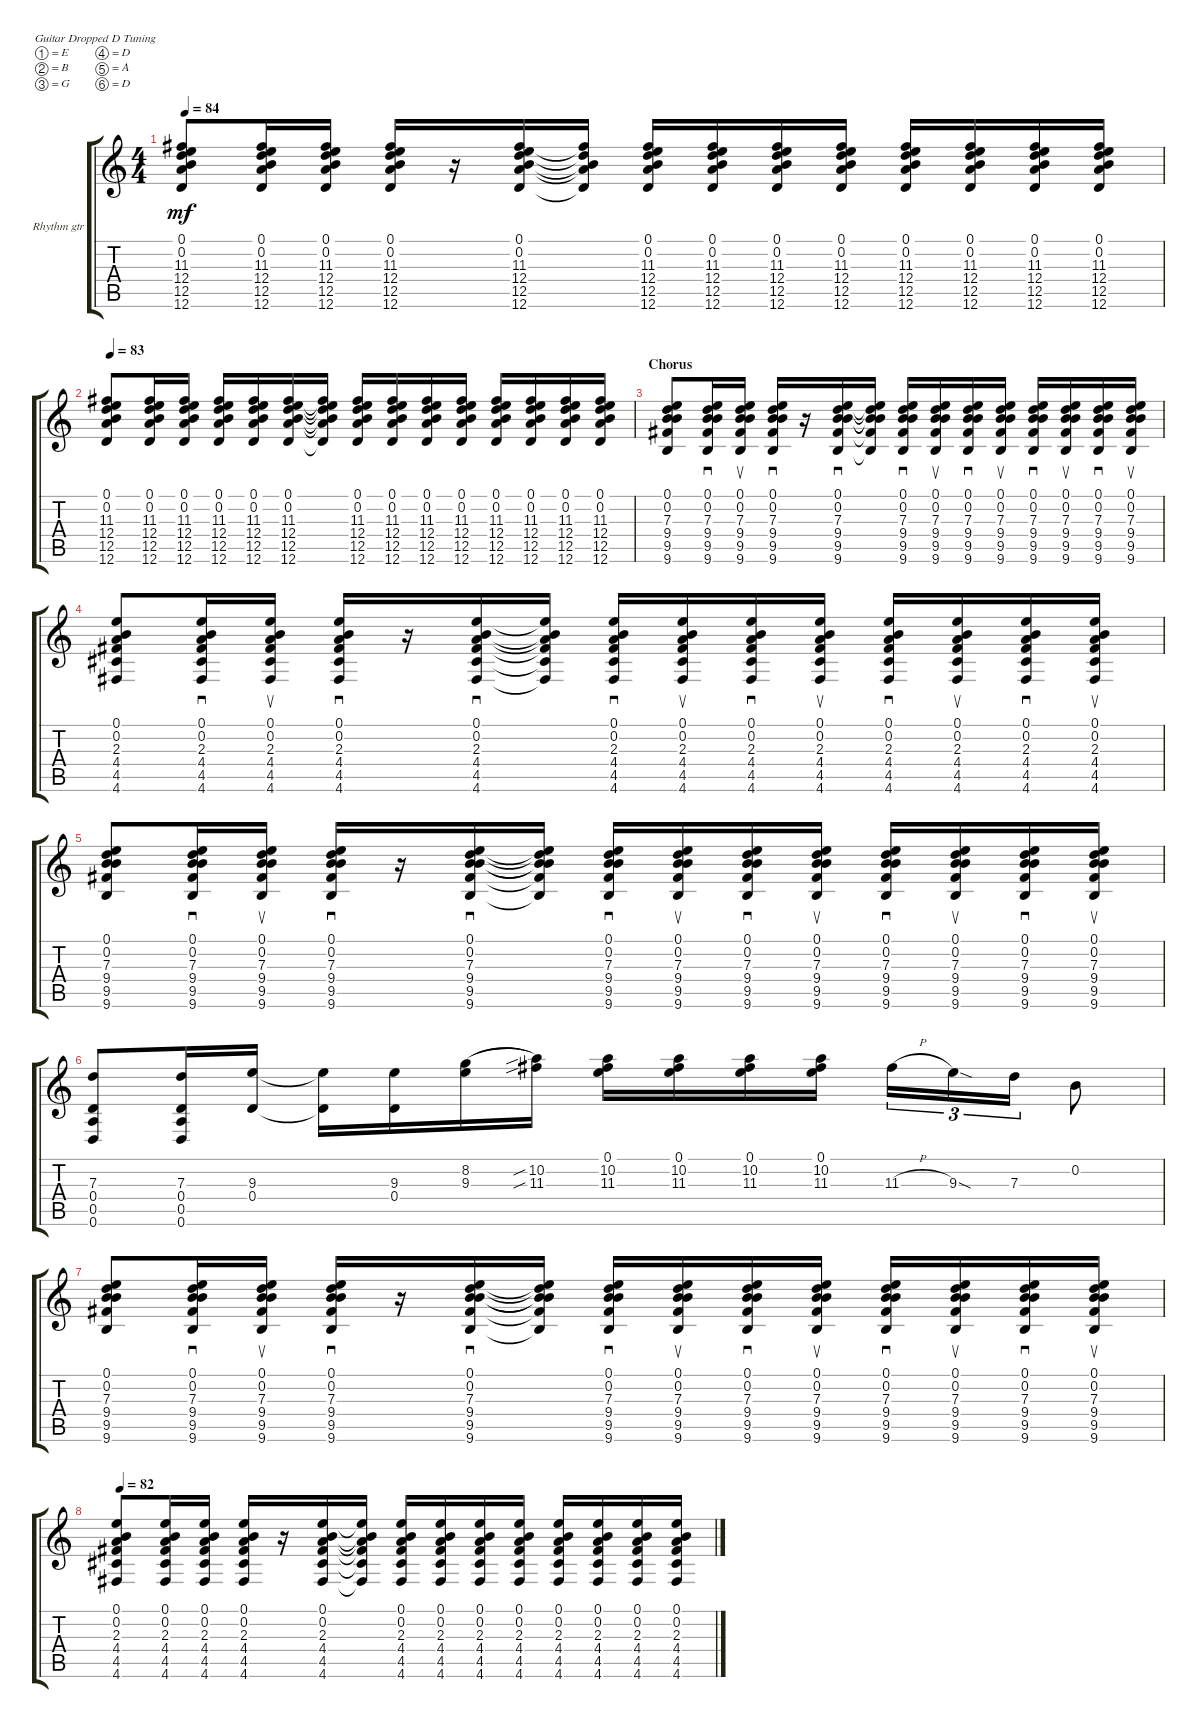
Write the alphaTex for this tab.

\bracketExtendMode groupsimilarinstruments
\firstSystemTrackNameOrientation horizontal
\otherSystemsTrackNameOrientation horizontal
\track ("Rhythm gtr. (clean) - Gary Lucas" "Rhythm gtr") {instrument electricguitarclean}
\staff {score tabs}
\tuning (E4 B3 G3 D3 A2 D2)
\ts (4 4)
\tempo 84
\clef g2
\ks c
(12.6 12.5 12.4 11.3 0.2 0.1).8{dy mf} (12.6 12.5 12.4 11.3 0.2 0.1).16 (12.6 12.5 12.4 11.3 0.2 0.1).16 (12.6 12.5 12.4 11.3 0.2 0.1).16 r.16 (12.6 12.5 12.4 11.3 0.2 0.1).16 (12.6{t} 12.5{t} 12.4{t} 11.3{t} 0.2{t}).16 (12.6 12.5 12.4 11.3 0.2 0.1).16 (12.6 12.5 12.4 11.3 0.2 0.1).16 (12.6 12.5 12.4 11.3 0.2 0.1).16 (12.6 12.5 12.4 11.3 0.2 0.1).16 (12.6 12.5 12.4 11.3 0.2 0.1).16 (12.6 12.5 12.4 11.3 0.2 0.1).16 (12.6 12.5 12.4 11.3 0.2 0.1).16 (12.6 12.5 12.4 11.3 0.2 0.1).16 |
\tempo 83
(12.6 12.5 12.4 11.3 0.2 0.1).8 (12.6 12.5 12.4 11.3 0.2 0.1).16 (12.6 12.5 12.4 11.3 0.2 0.1).16 (12.6 12.5 12.4 11.3 0.2 0.1).16 (12.6 12.5 12.4 11.3 0.2 0.1).16 (12.6 12.5 12.4 11.3 0.2 0.1).16 (12.6{t} 12.5{t} 12.4{t} 11.3{t} 0.2{t} 0.1{t}).16 (12.6 12.5 12.4 11.3 0.2 0.1).16 (12.6 12.5 12.4 11.3 0.2 0.1).16 (12.6 12.5 12.4 11.3 0.2 0.1).16 (12.6 12.5 12.4 11.3 0.2 0.1).16 (12.6 12.5 12.4 11.3 0.2 0.1).16 (12.6 12.5 12.4 11.3 0.2 0.1).16 (12.6 12.5 12.4 11.3 0.2 0.1).16 (12.6 12.5 12.4 11.3 0.2 0.1).16 |
\section ("" "Chorus")
(9.6 9.5 9.4 7.3 0.2 0.1).8 (9.6 9.5 9.4 7.3 0.2 0.1).16{sd} (9.6 9.5 9.4 7.3 0.2 0.1).16{su} (9.6 9.5 9.4 7.3 0.2 0.1).16{sd} r.16 (9.6 9.5 9.4 7.3 0.2 0.1).16{sd} (9.6{t} 9.5{t} 9.4{t} 7.3{t} 0.2{t} 0.1{t}).16 (9.6 9.5 9.4 7.3 0.2 0.1).16{sd} (9.6 9.5 9.4 7.3 0.2 0.1).16{su} (9.6 9.5 9.4 7.3 0.2 0.1).16{sd} (9.6 9.5 9.4 7.3 0.2 0.1).16{su} (9.6 9.5 9.4 7.3 0.2 0.1).16{sd} (9.6 9.5 9.4 7.3 0.2 0.1).16{su} (9.6 9.5 9.4 7.3 0.2 0.1).16{sd} (9.6 9.5 9.4 7.3 0.2 0.1).16{su} |
(4.6 4.5 4.4 2.3 0.2 0.1).8 (4.6 4.5 4.4 2.3 0.2 0.1).16{sd} (4.6 4.5 4.4 2.3 0.2 0.1).16{su} (4.6 4.5 4.4 2.3 0.2 0.1).16{sd} r.16 (4.6 4.5 4.4 2.3 0.2 0.1).16{sd} (4.6{t} 4.5{t} 4.4{t} 2.3{t} 0.2{t} 0.1{t}).16 (4.6 4.5 4.4 2.3 0.2 0.1).16{sd} (4.6 4.5 4.4 2.3 0.2 0.1).16{su} (4.6 4.5 4.4 2.3 0.2 0.1).16{sd} (4.6 4.5 4.4 2.3 0.2 0.1).16{su} (4.6 4.5 4.4 2.3 0.2 0.1).16{sd} (4.6 4.5 4.4 2.3 0.2 0.1).16{su} (4.6 4.5 4.4 2.3 0.2 0.1).16{sd} (4.6 4.5 4.4 2.3 0.2 0.1).16{su} |
(9.6 9.5 9.4 7.3 0.2 0.1).8 (9.6 9.5 9.4 7.3 0.2 0.1).16{sd} (9.6 9.5 9.4 7.3 0.2 0.1).16{su} (9.6 9.5 9.4 7.3 0.2 0.1).16{sd} r.16 (9.6 9.5 9.4 7.3 0.2 0.1).16{sd} (9.6{t} 9.5{t} 9.4{t} 7.3{t} 0.2{t} 0.1{t}).16 (9.6 9.5 9.4 7.3 0.2 0.1).16{sd} (9.6 9.5 9.4 7.3 0.2 0.1).16{su} (9.6 9.5 9.4 7.3 0.2 0.1).16{sd} (9.6 9.5 9.4 7.3 0.2 0.1).16{su} (9.6 9.5 9.4 7.3 0.2 0.1).16{sd} (9.6 9.5 9.4 7.3 0.2 0.1).16{su} (9.6 9.5 9.4 7.3 0.2 0.1).16{sd} (9.6 9.5 9.4 7.3 0.2 0.1).16{su} |
(7.3 0.4 0.5 0.6).8 (7.3 0.4 0.5 0.6).16 (9.3 0.4).16 (9.3{t} 0.4{t}).16 (9.3 0.4).16 (8.2 9.3).16{legatoorigin} (10.2{sib} 11.3{sib}).16 (10.2 11.3 0.1).16 (10.2 11.3 0.1).16 (10.2 11.3 0.1).16 (10.2 11.3 0.1).16 11.3{h}.16{tu (3 2)} 9.3{sod}.16{tu (3 2)} 7.3.16{tu (3 2)} 0.2.8 |
(9.6 9.5 9.4 7.3 0.2 0.1).8 (9.6 9.5 9.4 7.3 0.2 0.1).16{sd} (9.6 9.5 9.4 7.3 0.2 0.1).16{su} (9.6 9.5 9.4 7.3 0.2 0.1).16{sd} r.16 (9.6 9.5 9.4 7.3 0.2 0.1).16{sd} (9.6{t} 9.5{t} 9.4{t} 7.3{t} 0.2{t} 0.1{t}).16 (9.6 9.5 9.4 7.3 0.2 0.1).16{sd} (9.6 9.5 9.4 7.3 0.2 0.1).16{su} (9.6 9.5 9.4 7.3 0.2 0.1).16{sd} (9.6 9.5 9.4 7.3 0.2 0.1).16{su} (9.6 9.5 9.4 7.3 0.2 0.1).16{sd} (9.6 9.5 9.4 7.3 0.2 0.1).16{su} (9.6 9.5 9.4 7.3 0.2 0.1).16{sd} (9.6 9.5 9.4 7.3 0.2 0.1).16{su} |
\tempo 82
(4.6 4.5 4.4 2.3 0.2 0.1).8 (4.6 4.5 4.4 2.3 0.2 0.1).16 (4.6 4.5 4.4 2.3 0.2 0.1).16 (4.6 4.5 4.4 2.3 0.2 0.1).16 r.16 (4.6 4.5 4.4 2.3 0.2 0.1).16 (4.6{t} 4.5{t} 4.4{t} 2.3{t} 0.2{t} 0.1{t}).16 (4.6 4.5 4.4 2.3 0.2 0.1).16 (4.6 4.5 4.4 2.3 0.2 0.1).16 (4.6 4.5 4.4 2.3 0.2 0.1).16 (4.6 4.5 4.4 2.3 0.2 0.1).16 (4.6 4.5 4.4 2.3 0.2 0.1).16 (4.6 4.5 4.4 2.3 0.2 0.1).16 (4.6 4.5 4.4 2.3 0.2 0.1).16 (4.6 4.5 4.4 2.3 0.2 0.1).16
